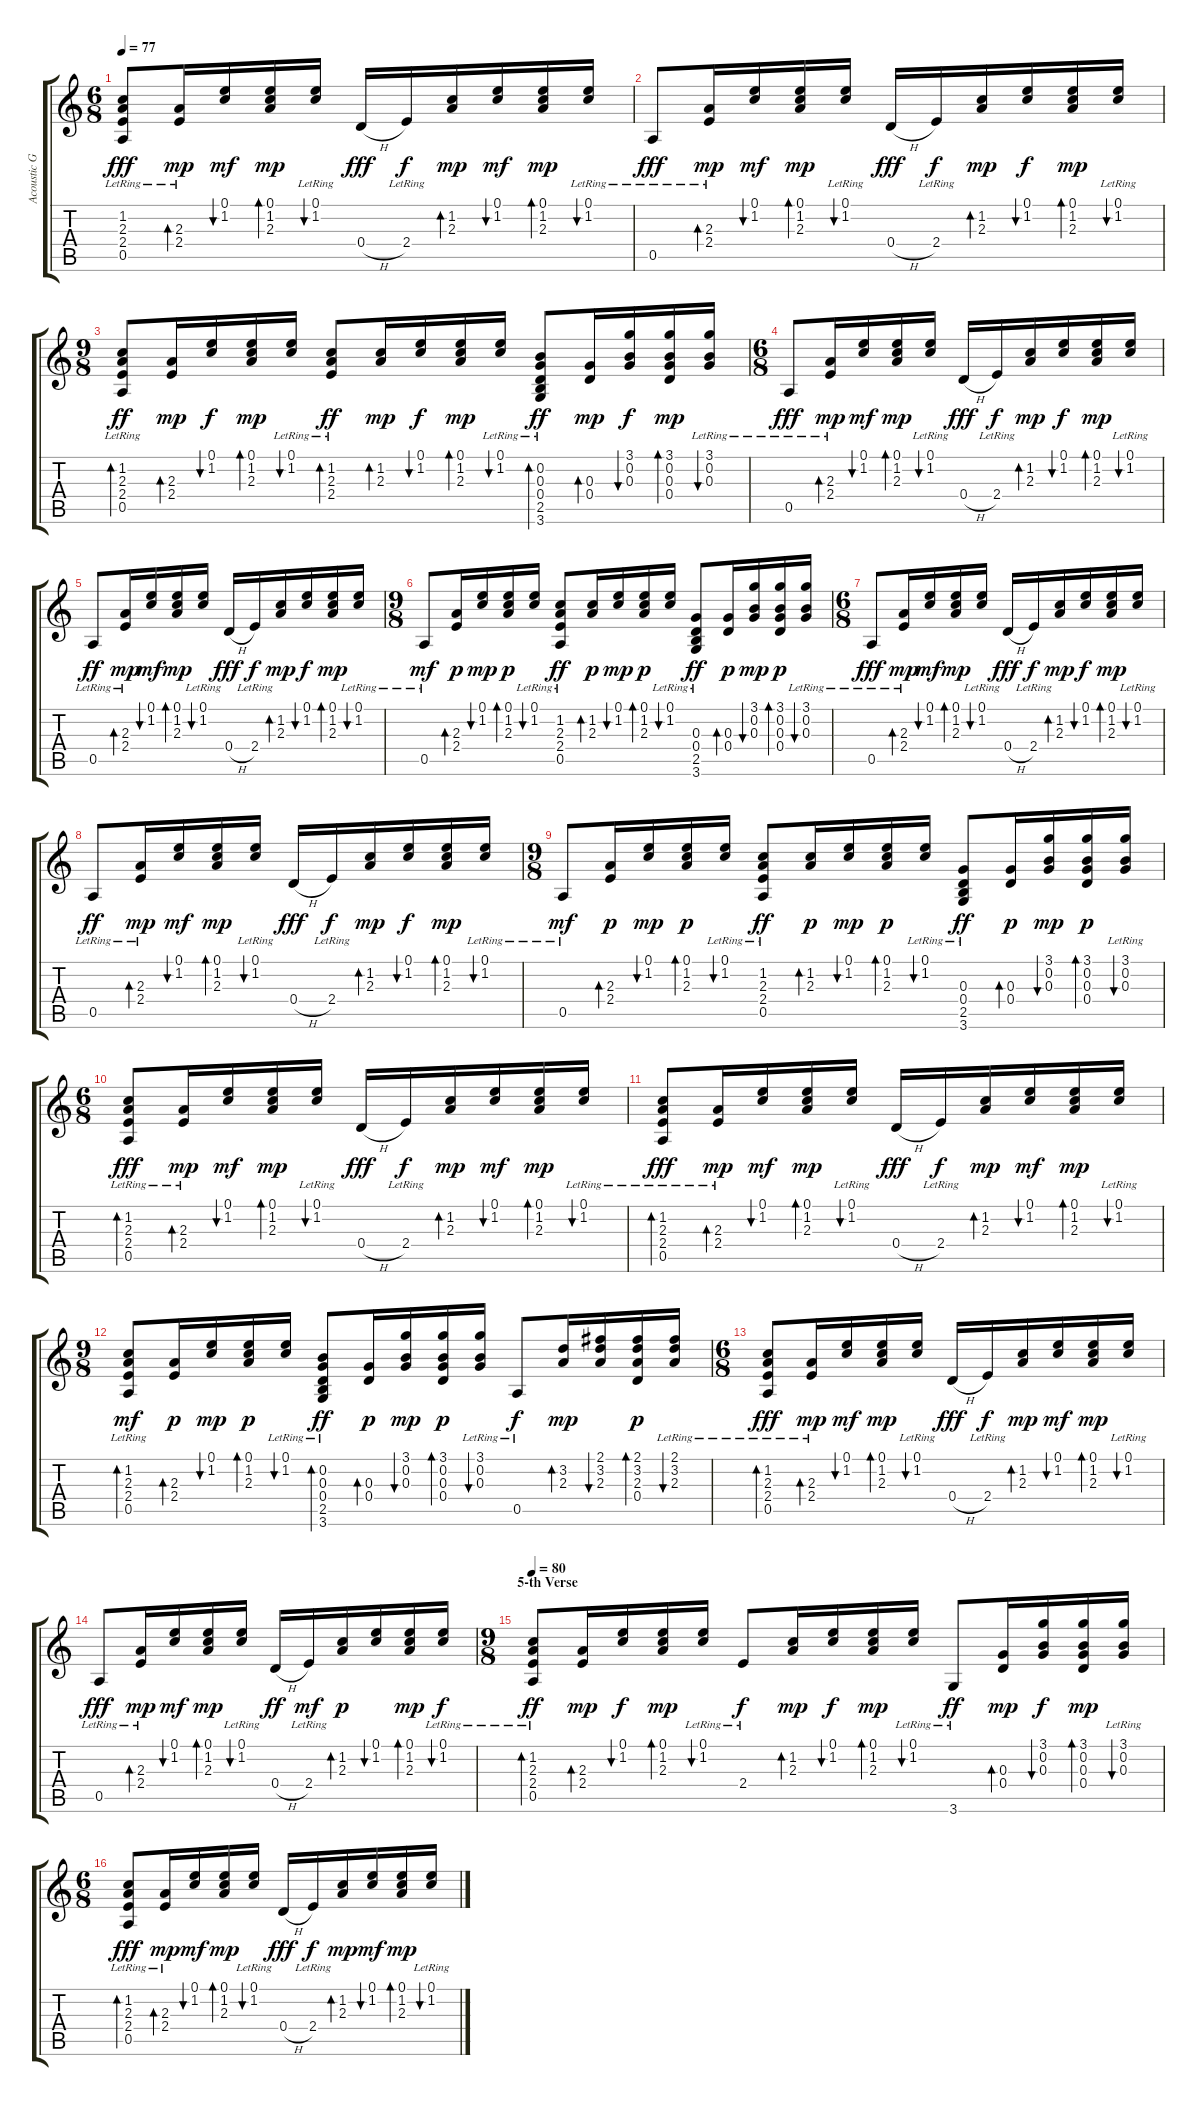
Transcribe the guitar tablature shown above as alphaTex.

\track ("Acoustic Guitar" "Acoustic G") {instrument acousticguitarsteel}
\staff {score tabs}
\tuning (E4 B3 G3 D3 A2 E2) {hide}
\ts (6 8)
\tempo 77
\clef g2
\ks c
(1.2{lr} 2.3 2.4 0.5{lr}).8{dy fff} (2.3 2.4{lr}).16{bd 60 dy mp} (0.1 1.2).16{bu 60 dy mf} (0.1 1.2 2.3).16{bd 60 dy mp} (0.1{lr} 1.2{lr}).16{bu 60} 0.4{h}.16{dy fff} 2.4{lr}.16{dy f} (1.2 2.3).16{bd 60 dy mp} (0.1 1.2).16{bu 60 dy mf} (0.1 1.2 2.3).16{bd 60 dy mp} (0.1{lr} 1.2{lr}).16{bu 60} |
0.5{lr}.8{dy fff} (2.3 2.4{lr}).16{bd 60 dy mp} (0.1 1.2).16{bu 60 dy mf} (0.1 1.2 2.3).16{bd 60 dy mp} (0.1{lr} 1.2{lr}).16{bu 60} 0.4{h}.16{dy fff} 2.4{lr}.16{dy f} (1.2 2.3).16{bd 60 dy mp} (0.1 1.2).16{bu 60 dy f} (0.1 1.2 2.3).16{bd 60 dy mp} (0.1{lr} 1.2{lr}).16{bu 60} |
\ts (9 8)
(1.2 2.3 2.4 0.5{lr}).8{bd 120 dy ff} (2.3 2.4).16{bd 60 dy mp} (0.1 1.2).16{bu 60 dy f} (0.1 1.2 2.3).16{bd 60 dy mp} (0.1{lr} 1.2{lr}).16{bu 60} (1.2 2.3 2.4{lr}).8{bd 120 dy ff} (1.2 2.3).16{bd 60 dy mp} (0.1 1.2).16{bu 60 dy f} (0.1 1.2 2.3).16{bd 60 dy mp} (0.1{lr} 1.2{lr}).16{bu 60} (0.2{lr} 0.3 0.4 2.5{lr} 3.6{lr}).8{bd 120 dy ff} (0.3 0.4).16{bd 60 dy mp} (3.1 0.2 0.3).16{bu 60 dy f} (3.1 0.2 0.3 0.4).16{bd 60 dy mp} (3.1{lr} 0.2{lr} 0.3{lr}).16{bu 60} |
\ts (6 8)
0.5{lr}.8{dy fff} (2.3 2.4{lr}).16{bd 60 dy mp} (0.1 1.2).16{bu 60 dy mf} (0.1 1.2 2.3).16{bd 60 dy mp} (0.1{lr} 1.2{lr}).16{bu 60} 0.4{h}.16{dy fff} 2.4{lr}.16{dy f} (1.2 2.3).16{bd 60 dy mp} (0.1 1.2).16{bu 60 dy f} (0.1 1.2 2.3).16{bd 60 dy mp} (0.1{lr} 1.2{lr}).16{bu 60} |
0.5{lr}.8{dy ff} (2.3 2.4{lr}).16{bd 60 dy mp} (0.1 1.2).16{bu 60 dy mf} (0.1 1.2 2.3).16{bd 60 dy mp} (0.1{lr} 1.2{lr}).16{bu 60} 0.4{h}.16{dy fff} 2.4{lr}.16{dy f} (1.2 2.3).16{bd 60 dy mp} (0.1 1.2).16{bu 60 dy f} (0.1 1.2 2.3).16{bd 60 dy mp} (0.1{lr} 1.2{lr}).16{bu 60} |
\ts (9 8)
0.5{lr}.8{dy mf} (2.3 2.4).16{bd 60 dy p} (0.1 1.2).16{bu 60 dy mp} (0.1 1.2 2.3).16{bd 60 dy p} (0.1{lr} 1.2{lr}).16{bu 60} (1.2 2.3 2.4{lr} 0.5{lr}).8{dy ff} (1.2 2.3).16{bd 60 dy p} (0.1 1.2).16{bu 60 dy mp} (0.1 1.2 2.3).16{bd 60 dy p} (0.1{lr} 1.2{lr}).16{bu 60} (0.3 0.4 2.5{lr} 3.6{lr}).8{dy ff} (0.3 0.4).16{bd 60 dy p} (3.1 0.2 0.3).16{bu 60 dy mp} (3.1 0.2 0.3 0.4).16{bd 60 dy p} (3.1{lr} 0.2{lr} 0.3{lr}).16{bu 60} |
\ts (6 8)
0.5{lr}.8{dy fff} (2.3 2.4{lr}).16{bd 60 dy mp} (0.1 1.2).16{bu 60 dy mf} (0.1 1.2 2.3).16{bd 60 dy mp} (0.1{lr} 1.2{lr}).16{bu 60} 0.4{h}.16{dy fff} 2.4{lr}.16{dy f} (1.2 2.3).16{bd 60 dy mp} (0.1 1.2).16{bu 60 dy f} (0.1 1.2 2.3).16{bd 60 dy mp} (0.1{lr} 1.2{lr}).16{bu 60} |
0.5{lr}.8{dy ff} (2.3 2.4{lr}).16{bd 60 dy mp} (0.1 1.2).16{bu 60 dy mf} (0.1 1.2 2.3).16{bd 60 dy mp} (0.1{lr} 1.2{lr}).16{bu 60} 0.4{h}.16{dy fff} 2.4{lr}.16{dy f} (1.2 2.3).16{bd 60 dy mp} (0.1 1.2).16{bu 60 dy f} (0.1 1.2 2.3).16{bd 60 dy mp} (0.1{lr} 1.2{lr}).16{bu 60} |
\ts (9 8)
0.5{lr}.8{dy mf} (2.3 2.4).16{bd 60 dy p} (0.1 1.2).16{bu 60 dy mp} (0.1 1.2 2.3).16{bd 60 dy p} (0.1{lr} 1.2{lr}).16{bu 60} (1.2 2.3 2.4{lr} 0.5{lr}).8{dy ff} (1.2 2.3).16{bd 60 dy p} (0.1 1.2).16{bu 60 dy mp} (0.1 1.2 2.3).16{bd 60 dy p} (0.1{lr} 1.2{lr}).16{bu 60} (0.3 0.4 2.5{lr} 3.6{lr}).8{dy ff} (0.3 0.4).16{bd 60 dy p} (3.1 0.2 0.3).16{bu 60 dy mp} (3.1 0.2 0.3 0.4).16{bd 60 dy p} (3.1{lr} 0.2{lr} 0.3{lr}).16{bu 60} |
\ts (6 8)
(1.2{lr} 2.3 2.4 0.5{lr}).8{bd 120 dy fff} (2.3 2.4{lr}).16{bd 60 dy mp} (0.1 1.2).16{bu 60 dy mf} (0.1 1.2 2.3).16{bd 60 dy mp} (0.1{lr} 1.2{lr}).16{bu 60} 0.4{h}.16{dy fff} 2.4{lr}.16{dy f} (1.2 2.3).16{bd 60 dy mp} (0.1 1.2).16{bu 60 dy mf} (0.1 1.2 2.3).16{bd 60 dy mp} (0.1{lr} 1.2{lr}).16{bu 60} |
(1.2{lr} 2.3 2.4 0.5{lr}).8{bd 120 dy fff} (2.3 2.4{lr}).16{bd 60 dy mp} (0.1 1.2).16{bu 60 dy mf} (0.1 1.2 2.3).16{bd 60 dy mp} (0.1{lr} 1.2{lr}).16{bu 60} 0.4{h}.16{dy fff} 2.4{lr}.16{dy f} (1.2 2.3).16{bd 60 dy mp} (0.1 1.2).16{bu 60 dy mf} (0.1 1.2 2.3).16{bd 60 dy mp} (0.1{lr} 1.2{lr}).16{bu 60} |
\ts (9 8)
(1.2 2.3 2.4 0.5{lr}).8{bd 120 dy mf} (2.3 2.4).16{bd 60 dy p} (0.1 1.2).16{bu 60 dy mp} (0.1 1.2 2.3).16{bd 60 dy p} (0.1{lr} 1.2{lr}).16{bu 60} (0.2 0.3 0.4 2.5 3.6{lr}).8{bd 60 dy ff} (0.3 0.4).16{bd 60 dy p} (3.1 0.2 0.3).16{bu 60 dy mp} (3.1 0.2 0.3 0.4).16{bd 60 dy p} (3.1{lr} 0.2{lr} 0.3{lr}).16{bu 60} 0.5{lr}.8{dy f} (3.2 2.3).16{bd 60 dy mp} (2.1 3.2 2.3).16{bu 60} (2.1 3.2 2.3 0.4).16{bd 60 dy p} (2.1{lr} 3.2{lr} 2.3{lr}).16{bu 60} |
\ts (6 8)
(1.2{lr} 2.3 2.4 0.5{lr}).8{bd 120 dy fff} (2.3 2.4{lr}).16{bd 60 dy mp} (0.1 1.2).16{bu 60 dy mf} (0.1 1.2 2.3).16{bd 60 dy mp} (0.1{lr} 1.2{lr}).16{bu 60} 0.4{h}.16{dy fff} 2.4{lr}.16{dy f} (1.2 2.3).16{bd 60 dy mp} (0.1 1.2).16{bu 60 dy mf} (0.1 1.2 2.3).16{bd 60 dy mp} (0.1{lr} 1.2{lr}).16{bu 60} |
0.5{lr}.8{dy fff} (2.3 2.4{lr}).16{bd 60 dy mp} (0.1 1.2).16{bu 60 dy mf} (0.1 1.2 2.3).16{bd 60 dy mp} (0.1{lr} 1.2{lr}).16{bu 60} 0.4{h}.16{dy ff} 2.4{lr}.16{dy mf} (1.2 2.3).16{bd 60 dy p} (0.1 1.2).16{bu 60} (0.1 1.2 2.3).16{bd 60 dy mp} (0.1{lr} 1.2{lr}).16{bu 60 dy f} |
\ts (9 8)
\section ("" "5-th Verse")
\tempo 80
(1.2 2.3 2.4 0.5{lr}).8{bd 120 dy ff} (2.3 2.4).16{bd 60 dy mp} (0.1 1.2).16{bu 60 dy f} (0.1 1.2 2.3).16{bd 60 dy mp} (0.1{lr} 1.2{lr}).16{bu 60} 2.4{lr}.8{dy f} (1.2 2.3).16{bd 60 dy mp} (0.1 1.2).16{bu 60 dy f} (0.1 1.2 2.3).16{bd 60 dy mp} (0.1{lr} 1.2{lr}).16{bu 60} 3.6{lr}.8{dy ff} (0.3 0.4).16{bd 60 dy mp} (3.1 0.2 0.3).16{bu 60 dy f} (3.1 0.2 0.3 0.4).16{bd 60 dy mp} (3.1{lr} 0.2{lr} 0.3{lr}).16{bu 60} |
\ts (6 8)
(1.2{lr} 2.3 2.4 0.5{lr}).8{bd 60 dy fff} (2.3 2.4{lr}).16{bd 60 dy mp} (0.1 1.2).16{bu 60 dy mf} (0.1 1.2 2.3).16{bd 60 dy mp} (0.1{lr} 1.2{lr}).16{bu 60} 0.4{h}.16{dy fff} 2.4{lr}.16{dy f} (1.2 2.3).16{bd 60 dy mp} (0.1 1.2).16{bu 60 dy mf} (0.1 1.2 2.3).16{bd 60 dy mp} (0.1{lr} 1.2{lr}).16{bu 60}
